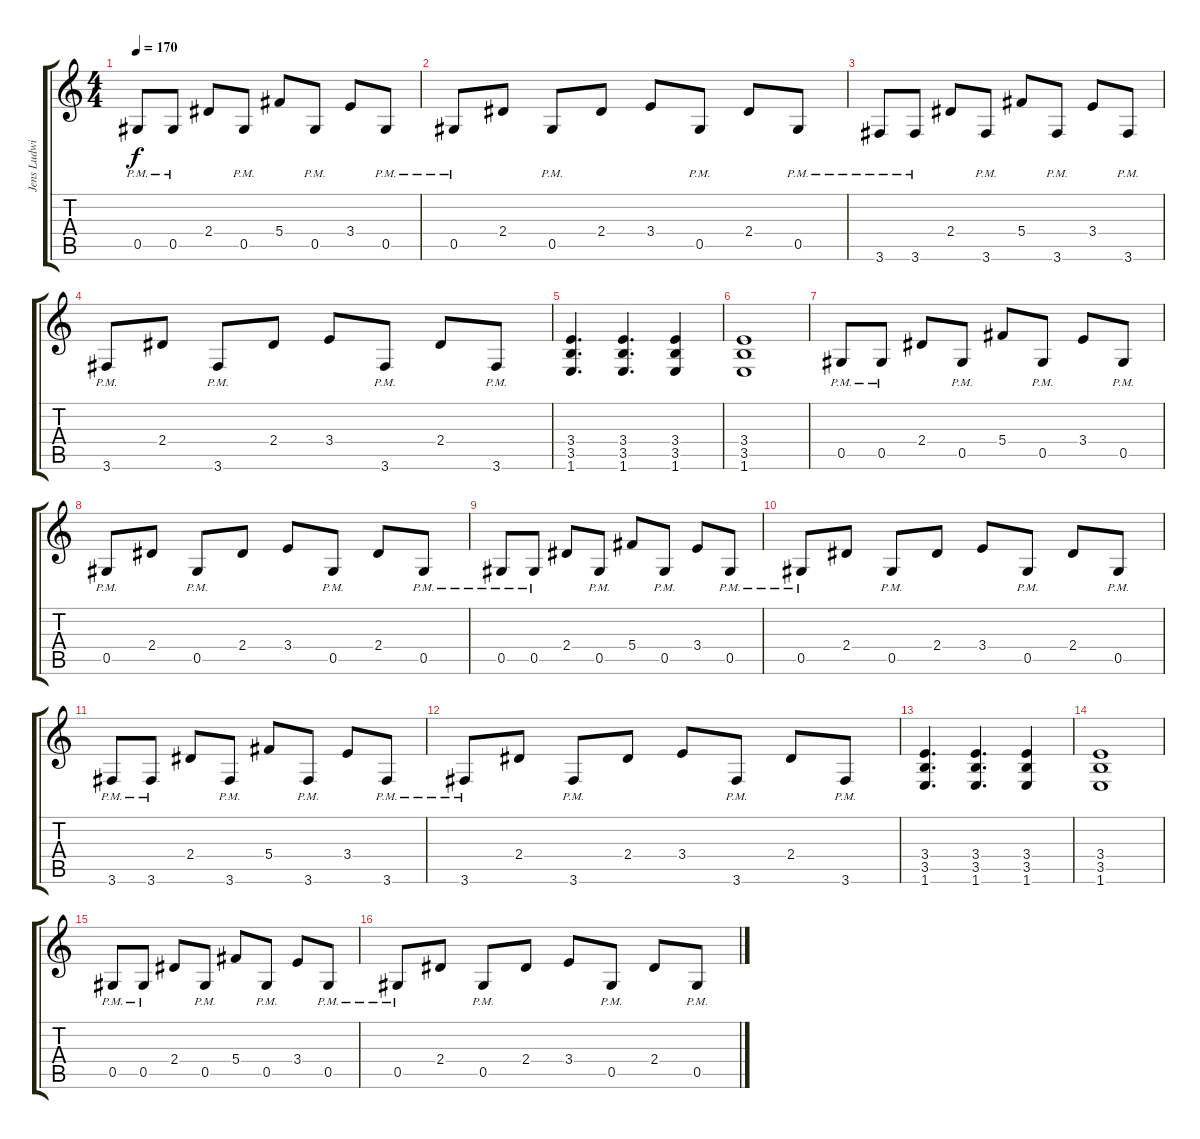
\track ("Jens Ludwig - Lead guitar" "Jens Ludwi") {instrument overdrivenguitar}
\staff {score tabs}
\tuning (Eb4 Bb3 Gb3 Db3 Ab2 Eb2) {hide}
\ts (4 4)
\tempo 170
\clef g2
\ks c
0.5{pm}.8{dy f} 0.5{pm}.8 2.4.8 0.5{pm}.8 5.4.8 0.5{pm}.8 3.4.8 0.5{pm}.8 |
0.5{pm}.8 2.4.8 0.5{pm}.8 2.4.8 3.4.8 0.5{pm}.8 2.4.8 0.5{pm}.8 |
3.6{pm}.8 3.6{pm}.8 2.4.8 3.6{pm}.8 5.4.8 3.6{pm}.8 3.4.8 3.6{pm}.8 |
3.6{pm}.8 2.4.8 3.6{pm}.8 2.4.8 3.4.8 3.6{pm}.8 2.4.8 3.6{pm}.8 |
(3.4 3.5 1.6).4{d} (3.4 3.5 1.6).4{d} (3.4 3.5 1.6).4 |
(3.4 3.5 1.6).1 |
0.5{pm}.8 0.5{pm}.8 2.4.8 0.5{pm}.8 5.4.8 0.5{pm}.8 3.4.8 0.5{pm}.8 |
0.5{pm}.8 2.4.8 0.5{pm}.8 2.4.8 3.4.8 0.5{pm}.8 2.4.8 0.5{pm}.8 |
0.5{pm}.8 0.5{pm}.8 2.4.8 0.5{pm}.8 5.4.8 0.5{pm}.8 3.4.8 0.5{pm}.8 |
0.5{pm}.8 2.4.8 0.5{pm}.8 2.4.8 3.4.8 0.5{pm}.8 2.4.8 0.5{pm}.8 |
3.6{pm}.8 3.6{pm}.8 2.4.8 3.6{pm}.8 5.4.8 3.6{pm}.8 3.4.8 3.6{pm}.8 |
3.6{pm}.8 2.4.8 3.6{pm}.8 2.4.8 3.4.8 3.6{pm}.8 2.4.8 3.6{pm}.8 |
(3.4 3.5 1.6).4{d} (3.4 3.5 1.6).4{d} (3.4 3.5 1.6).4 |
(3.4 3.5 1.6).1 |
0.5{pm}.8 0.5{pm}.8 2.4.8 0.5{pm}.8 5.4.8 0.5{pm}.8 3.4.8 0.5{pm}.8 |
0.5{pm}.8 2.4.8 0.5{pm}.8 2.4.8 3.4.8 0.5{pm}.8 2.4.8 0.5{pm}.8
